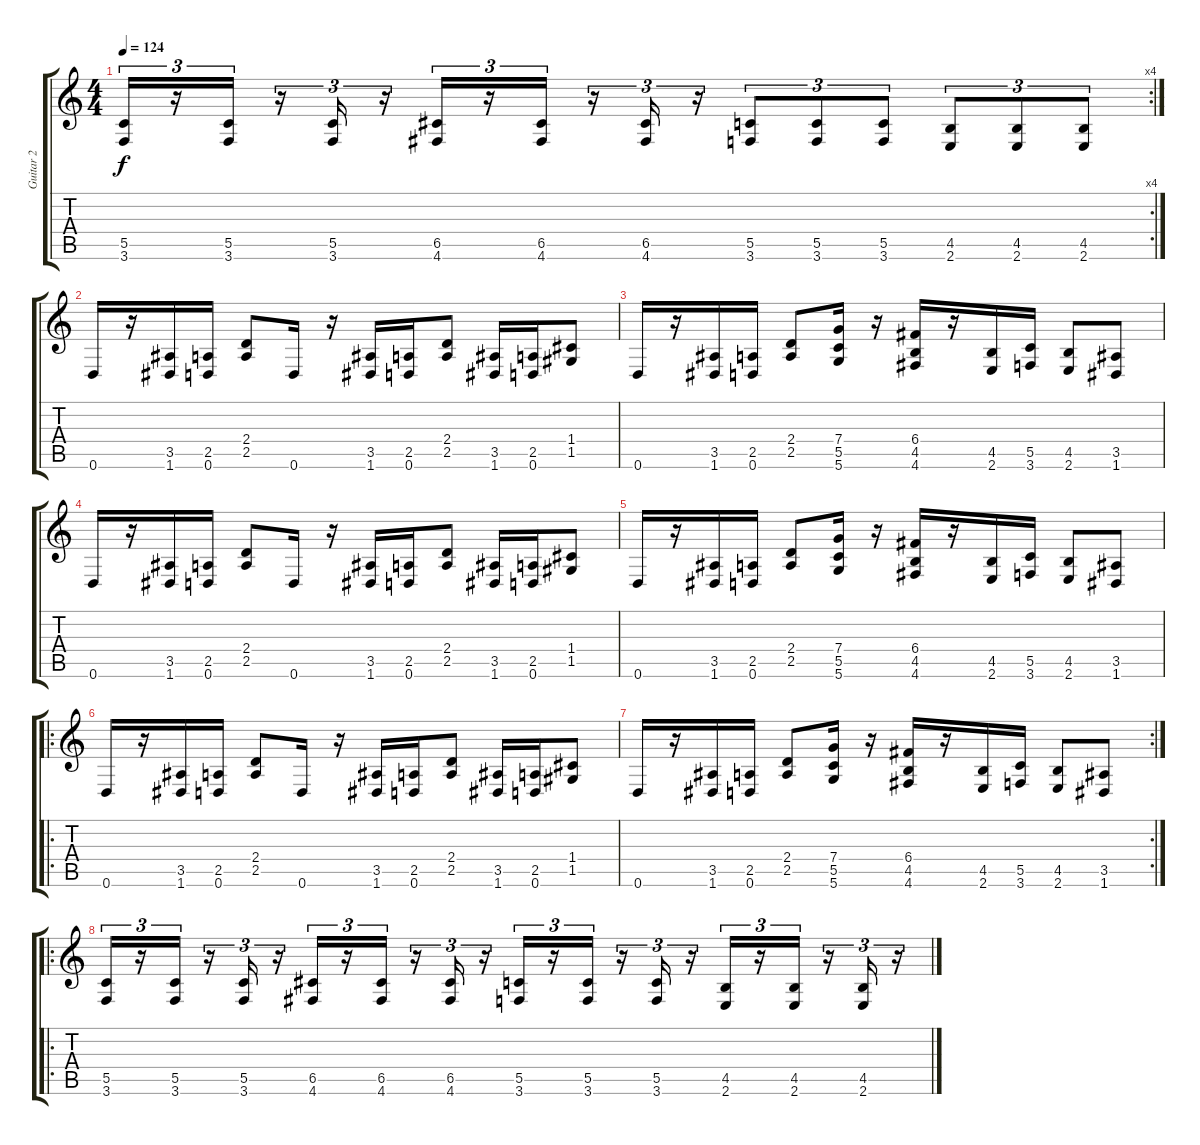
\track ("Guitar 2" "Guitar 2") {instrument distortionguitar}
\staff {score tabs}
\tuning (D4 A3 F3 C3 G2 D2) {hide}
\rc 4
\ts (4 4)
\tempo 124
\clef g2
\ks c
(5.5 3.6).16{tu (3 2) dy f} r.16{tu (3 2)} (5.5 3.6).16{tu (3 2)} r.16{tu (3 2)} (5.5 3.6).16{tu (3 2)} r.16{tu (3 2)} (6.5 4.6).16{tu (3 2)} r.16{tu (3 2)} (6.5 4.6).16{tu (3 2)} r.16{tu (3 2)} (6.5 4.6).16{tu (3 2)} r.16{tu (3 2)} (5.5 3.6).8{tu (3 2)} (5.5 3.6).8{tu (3 2)} (5.5 3.6).8{tu (3 2)} (4.5 2.6).8{tu (3 2)} (4.5 2.6).8{tu (3 2)} (4.5 2.6).8{tu (3 2)} |
0.6.16 r.16 (3.5 1.6).16 (2.5 0.6).16 (2.4 2.5).8 0.6.16 r.16 (3.5 1.6).16 (2.5 0.6).16 (2.4 2.5).8 (3.5 1.6).16 (2.5 0.6).16 (1.4 1.5).8 |
0.6.16 r.16 (3.5 1.6).16 (2.5 0.6).16 (2.4 2.5).8 (7.4 5.5 5.6).16 r.16 (6.4 4.5 4.6).16 r.16 (4.5 2.6).16 (5.5 3.6).16 (4.5 2.6).8 (3.5 1.6).8 |
0.6.16 r.16 (3.5 1.6).16 (2.5 0.6).16 (2.4 2.5).8 0.6.16 r.16 (3.5 1.6).16 (2.5 0.6).16 (2.4 2.5).8 (3.5 1.6).16 (2.5 0.6).16 (1.4 1.5).8 |
0.6.16 r.16 (3.5 1.6).16 (2.5 0.6).16 (2.4 2.5).8 (7.4 5.5 5.6).16 r.16 (6.4 4.5 4.6).16 r.16 (4.5 2.6).16 (5.5 3.6).16 (4.5 2.6).8 (3.5 1.6).8 |
\ro
0.6.16 r.16 (3.5 1.6).16 (2.5 0.6).16 (2.4 2.5).8 0.6.16 r.16 (3.5 1.6).16 (2.5 0.6).16 (2.4 2.5).8 (3.5 1.6).16 (2.5 0.6).16 (1.4 1.5).8 |
\rc 2
0.6.16 r.16 (3.5 1.6).16 (2.5 0.6).16 (2.4 2.5).8 (7.4 5.5 5.6).16 r.16 (6.4 4.5 4.6).16 r.16 (4.5 2.6).16 (5.5 3.6).16 (4.5 2.6).8 (3.5 1.6).8 |
\ro
(5.5 3.6).16{tu (3 2)} r.16{tu (3 2)} (5.5 3.6).16{tu (3 2)} r.16{tu (3 2)} (5.5 3.6).16{tu (3 2)} r.16{tu (3 2)} (6.5 4.6).16{tu (3 2)} r.16{tu (3 2)} (6.5 4.6).16{tu (3 2)} r.16{tu (3 2)} (6.5 4.6).16{tu (3 2)} r.16{tu (3 2)} (5.5 3.6).16{tu (3 2)} r.16{tu (3 2)} (5.5 3.6).16{tu (3 2)} r.16{tu (3 2)} (5.5 3.6).16{tu (3 2)} r.16{tu (3 2)} (4.5 2.6).16{tu (3 2)} r.16{tu (3 2)} (4.5 2.6).16{tu (3 2)} r.16{tu (3 2)} (4.5 2.6).16{tu (3 2)} r.16{tu (3 2)}
